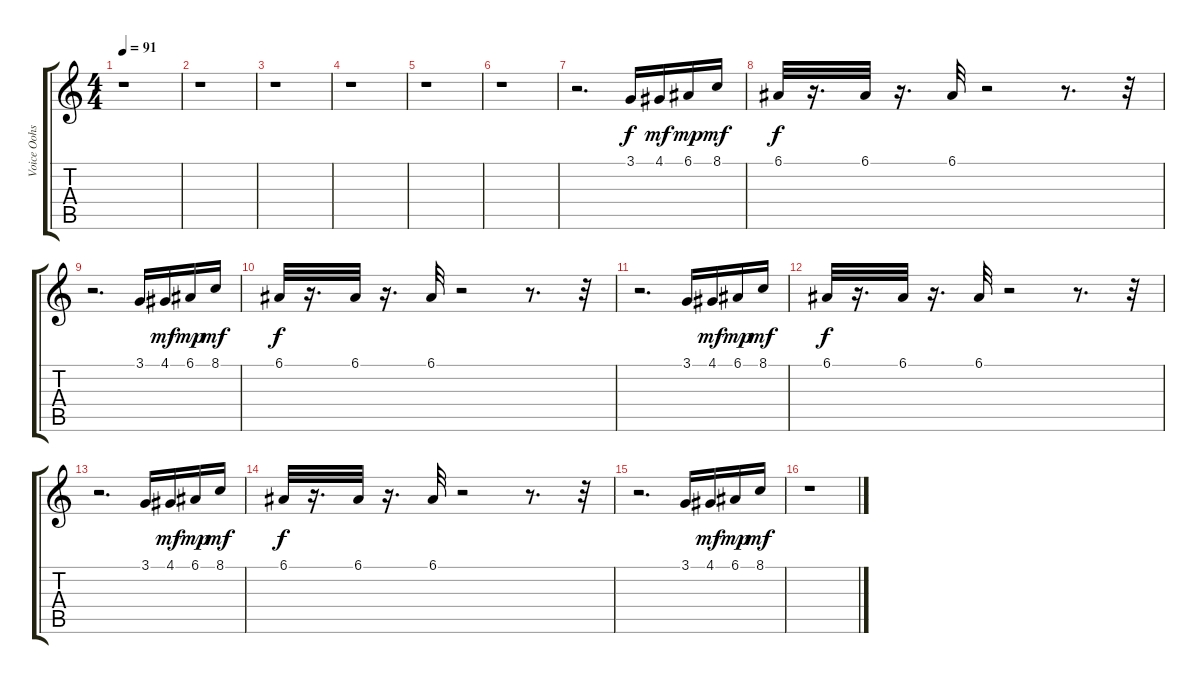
\track ("Voice Oohs" "Voice Oohs") {instrument voiceoohs}
\staff {score tabs}
\tuning (E4 B3 G3 D3 A2 E2) {hide}
\ts (4 4)
\tempo 91
\clef g2
\ks c
r.1{dy f} |
r.1 |
r.1 |
r.1 |
r.1 |
r.1 |
r.2{d} 3.1.16 4.1.16{dy mf} 6.1.16{dy mp} 8.1.16{dy mf} |
6.1.32{dy f} r.16{d} 6.1.32 r.16{d} 6.1.32 r.2 r.8{d} r.32 |
r.2{d} 3.1.16 4.1.16{dy mf} 6.1.16{dy mp} 8.1.16{dy mf} |
6.1.32{dy f} r.16{d} 6.1.32 r.16{d} 6.1.32 r.2 r.8{d} r.32 |
r.2{d} 3.1.16 4.1.16{dy mf} 6.1.16{dy mp} 8.1.16{dy mf} |
6.1.32{dy f} r.16{d} 6.1.32 r.16{d} 6.1.32 r.2 r.8{d} r.32 |
r.2{d} 3.1.16 4.1.16{dy mf} 6.1.16{dy mp} 8.1.16{dy mf} |
6.1.32{dy f} r.16{d} 6.1.32 r.16{d} 6.1.32 r.2 r.8{d} r.32 |
r.2{d} 3.1.16 4.1.16{dy mf} 6.1.16{dy mp} 8.1.16{dy mf} |
r.1
